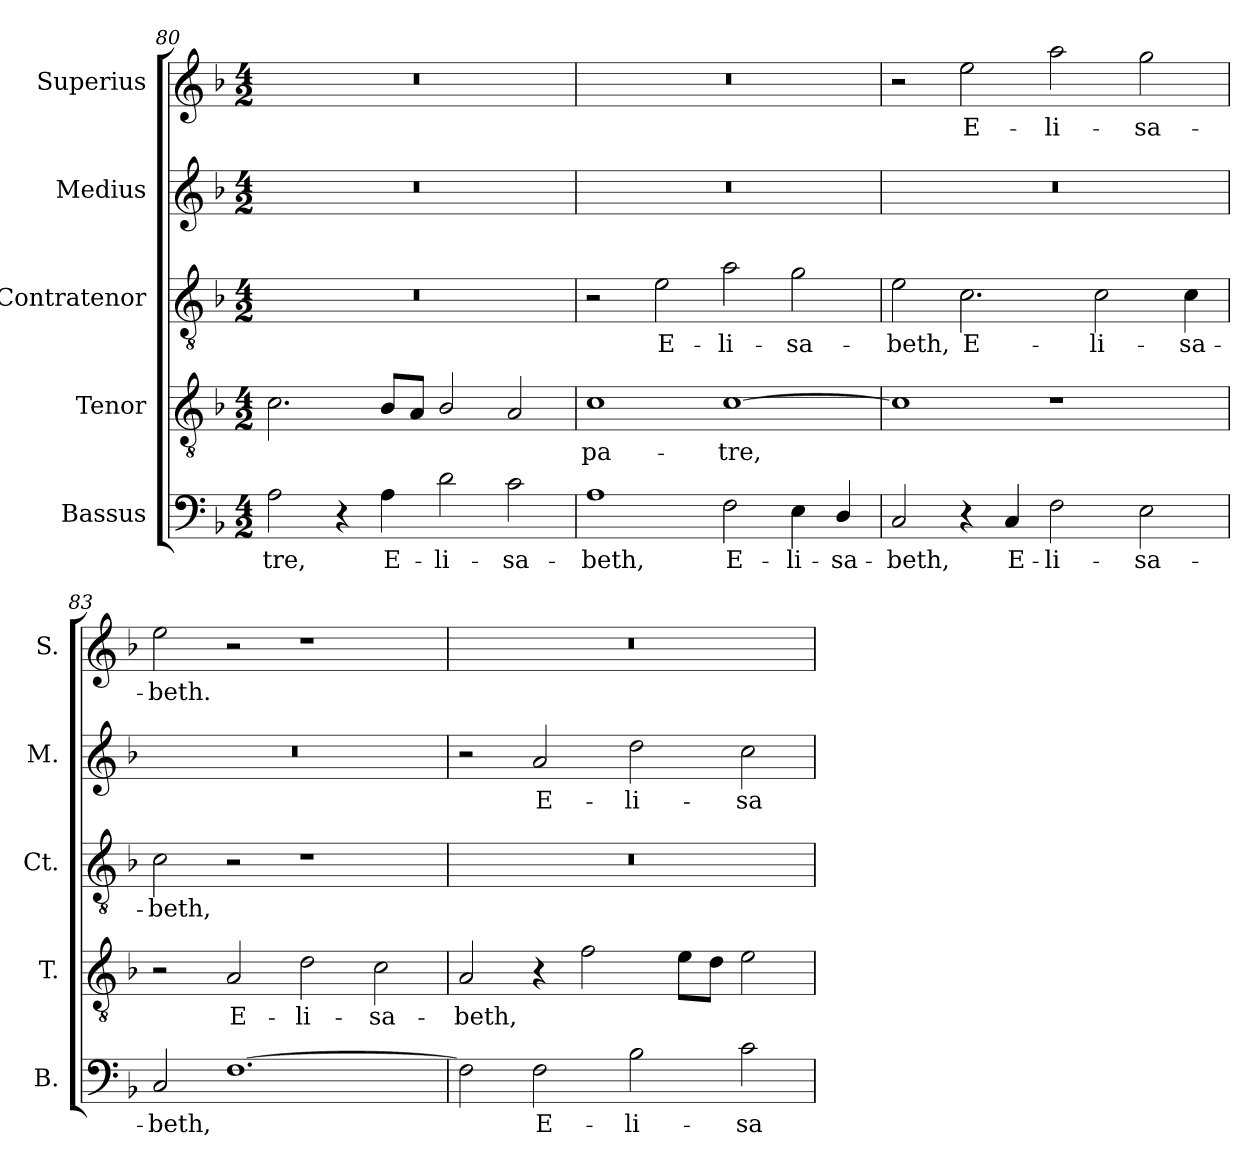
**kern	**text	**kern	**text	**kern	**text	**kern	**text	**kern	**text
*part5	*part5	*part4	*part4	*part3	*part3	*part2	*part2	*part1	*part1
*staff5	*staff5	*staff4	*staff4	*staff3	*staff3	*staff2	*staff2	*staff1	*staff1
*I"Bassus	*	*I"Tenor	*	*I"Contratenor	*	*I"Medius	*	*I"Superius	*
*I'B.	*	*I'T.	*	*I'Ct.	*	*I'M.	*	*I'S.	*
!!LO:LB:g=z
*clefF4	*	*clefGv2	*	*clefGv2	*	*clefG2	*	*clefG2	*
*	*	*ITrd7c12	*	*ITrd7c12	*	*	*	*	*
*k[b-]	*	*k[b-]	*	*k[b-]	*	*k[b-]	*	*k[b-]	*
*F:	*	*F:	*	*F:	*	*F:	*	*F:	*
*M4/2	*	*M4/2	*	*M4/2	*	*M4/2	*	*M4/2	*
=80	=80	=80	=80	=80	=80	=80	=80	=80	=80
!	!LO:LY:b:color=#000000	!	!	!LO:N:vis=1	!	!LO:N:vis=1	!	!LO:N:vis=1	!
2Ai\	-tre,	2.Ci\	.	0r	.	0r	.	0r	.
4r	.	.	.	.	.	.	.	.	.
!	!LO:LY:b:color=#000000	!	!	!	!	!	!	!	!
4Ai\	E-	8BB-i/L	.	.	.	.	.	.	.
.	.	8AAi/J	.	.	.	.	.	.	.
!	!LO:LY:b:color=#000000	!	!	!	!	!	!	!	!
2di\	-li-	2BB-i/	.	.	.	.	.	.	.
!	!LO:LY:b:color=#000000	!	!	!	!	!	!	!	!
2ci\	-sa-	2AAi/	.	.	.	.	.	.	.
=81	=81	=81	=81	=81	=81	=81	=81	=81	=81
!	!LO:LY:b:color=#000000	!	!	!	!	!	!	!	!
!	!	!	!LO:LY:b:color=#000000	!	!	!LO:N:vis=1	!	!LO:N:vis=1	!
1Ai	-beth,	1Ci	pa-	2r	.	0r	.	0r	.
!	!	!	!	!	!LO:LY:b:color=#000000	!	!	!	!
.	.	.	.	2Ei\	E-	.	.	.	.
!	!LO:LY:b:color=#000000	!	!	!	!	!	!	!	!
!	!	!	!LO:LY:b:color=#000000	!	!	!	!	!	!
!	!	!	!	!	!LO:LY:b:color=#000000	!	!	!	!
2Fi\	E-	[1Ci	-tre,	2Ai\	-li-	.	.	.	.
!	!LO:LY:b:color=#000000	!	!	!	!	!	!	!	!
!	!	!	!	!	!LO:LY:b:color=#000000	!	!	!	!
4Ei\	-li-	.	.	2Gi\	-sa-	.	.	.	.
!	!LO:LY:b:color=#000000	!	!	!	!	!	!	!	!
4Di/	-sa-	.	.	.	.	.	.	.	.
=82	=82	=82	=82	=82	=82	=82	=82	=82	=82
!	!LO:LY:b:color=#000000	!	!	!	!	!	!	!	!
!	!	!	!	!	!LO:LY:b:color=#000000	!LO:N:vis=1	!	!	!
2Ci/	-beth,	1Ci]	.	2Ei\	-beth,	0r	.	2r	.
!	!	!	!	!	!LO:LY:b:color=#000000	!	!	!	!
!	!	!	!	!	!	!	!	!	!LO:LY:b:color=#000000
4r	.	.	.	2.Ci\	E-	.	.	2eei\	E-
!	!LO:LY:b:color=#000000	!	!	!	!	!	!	!	!
4Ci/	E-	.	.	.	.	.	.	.	.
!	!LO:LY:b:color=#000000	!	!	!	!	!	!	!	!
!	!	!	!	!	!	!	!	!	!LO:LY:b:color=#000000
2Fi\	-li-	1r	.	.	.	.	.	2aai\	-li-
!	!	!	!	!	!LO:LY:b:color=#000000	!	!	!	!
.	.	.	.	2Ci\	-li-	.	.	.	.
!	!LO:LY:b:color=#000000	!	!	!	!	!	!	!	!
!	!	!	!	!	!	!	!	!	!LO:LY:b:color=#000000
2Ei\	-sa-	.	.	.	.	.	.	2ggi\	-sa-
!	!	!	!	!	!LO:LY:b:color=#000000	!	!	!	!
.	.	.	.	4Ci\	-sa-	.	.	.	.
=83	=83	=83	=83	=83	=83	=83	=83	=83	=83
!	!LO:LY:b:color=#000000	!	!	!	!	!	!	!	!
!	!	!	!	!	!LO:LY:b:color=#000000	!LO:N:vis=1	!	!	!
!	!	!	!	!	!	!	!	!	!LO:LY:b:color=#000000
2Ci/	-beth,	2r	.	2Ci\	-beth,	0r	.	2eei\	-beth.
!	!	!	!LO:LY:b:color=#000000	!	!	!	!	!	!
[1.Fi	.	2AAi/	E-	2r	.	.	.	2r	.
!	!	!	!LO:LY:b:color=#000000	!	!	!	!	!	!
.	.	2Di\	-li-	1r	.	.	.	1r	.
!	!	!	!LO:LY:b:color=#000000	!	!	!	!	!	!
.	.	2Ci\	-sa-	.	.	.	.	.	.
=84	=84	=84	=84	=84	=84	=84	=84	=84	=84
!	!	!	!LO:LY:b:color=#000000	!LO:N:vis=1	!	!	!	!LO:N:vis=1	!
2Fi\]	.	2AAi/	-beth,	0r	.	2r	.	0r	.
!	!LO:LY:b:color=#000000	!	!	!	!	!	!	!	!
!	!	!	!	!	!	!	!LO:LY:b:color=#000000	!	!
2Fi\	E-	4r	.	.	.	2ai/	E-	.	.
.	.	2Fi\	.	.	.	.	.	.	.
!	!LO:LY:b:color=#000000	!	!	!	!	!	!	!	!
!	!	!	!	!	!	!	!LO:LY:b:color=#000000	!	!
2B-i\	-li-	.	.	.	.	2ddi\	-li-	.	.
.	.	8Ei\L	.	.	.	.	.	.	.
.	.	8Di\J	.	.	.	.	.	.	.
!	!LO:LY:b:color=#000000	!	!	!	!	!	!	!	!
!	!	!	!	!	!	!	!LO:LY:b:color=#000000	!	!
2ci\	-sa-	2Ei\	.	.	.	2cci\	-sa-	.	.
=	=	=	=	=	=	=	=	=	=
*-	*-	*-	*-	*-	*-	*-	*-	*-	*-
